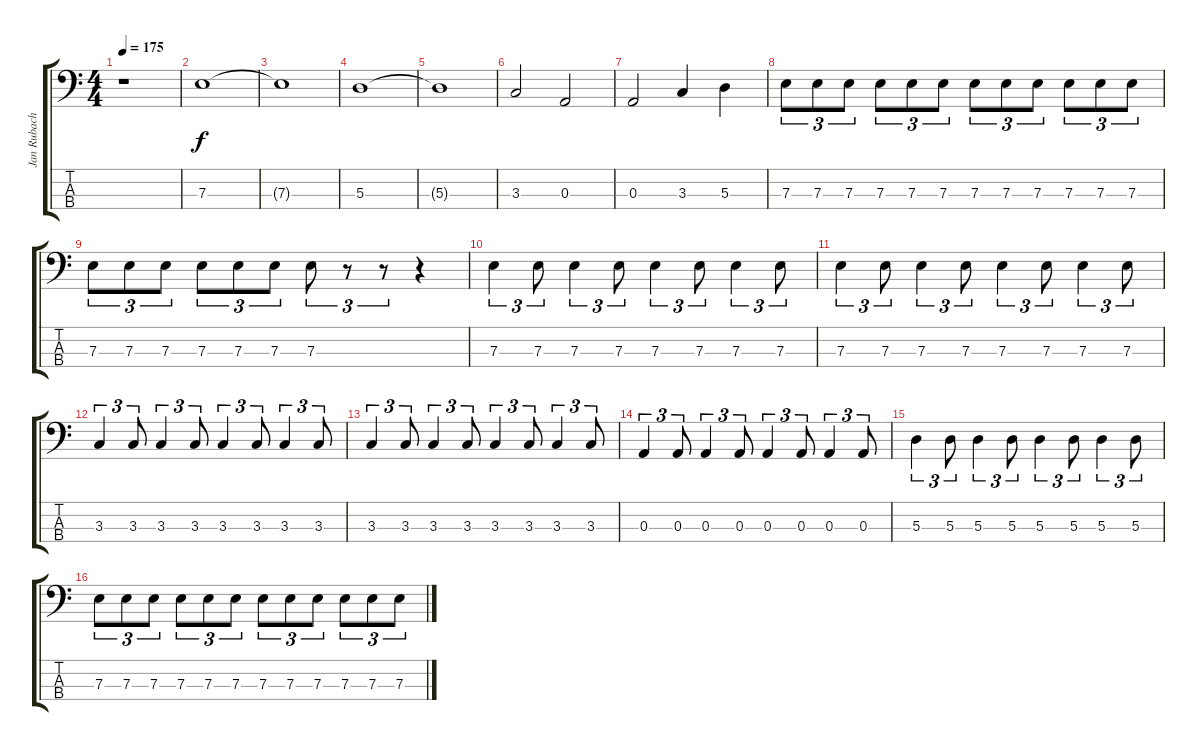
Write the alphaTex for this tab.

\track ("Jan Rubach" "Jan Rubach") {instrument electricbasspick}
\staff {score tabs}
\tuning (G2 D2 A1 E1) {hide}
\ts (4 4)
\tempo 175
\clef f4
\ks c
r.1{dy f instrument electricbasspick} |
7.3.1 |
7.3{t}.1 |
5.3.1 |
5.3{t}.1 |
3.3.2 0.3.2 |
0.3.2 3.3.4 5.3.4 |
7.3.8{tu (3 2)} 7.3.8{tu (3 2)} 7.3.8{tu (3 2)} 7.3.8{tu (3 2)} 7.3.8{tu (3 2)} 7.3.8{tu (3 2)} 7.3.8{tu (3 2)} 7.3.8{tu (3 2)} 7.3.8{tu (3 2)} 7.3.8{tu (3 2)} 7.3.8{tu (3 2)} 7.3.8{tu (3 2)} |
7.3.8{tu (3 2)} 7.3.8{tu (3 2)} 7.3.8{tu (3 2)} 7.3.8{tu (3 2)} 7.3.8{tu (3 2)} 7.3.8{tu (3 2)} 7.3.8{tu (3 2)} r.8{tu (3 2)} r.8{tu (3 2)} r.4 |
7.3.4{tu (3 2)} 7.3.8{tu (3 2)} 7.3.4{tu (3 2)} 7.3.8{tu (3 2)} 7.3.4{tu (3 2)} 7.3.8{tu (3 2)} 7.3.4{tu (3 2)} 7.3.8{tu (3 2)} |
7.3.4{tu (3 2)} 7.3.8{tu (3 2)} 7.3.4{tu (3 2)} 7.3.8{tu (3 2)} 7.3.4{tu (3 2)} 7.3.8{tu (3 2)} 7.3.4{tu (3 2)} 7.3.8{tu (3 2)} |
3.3.4{tu (3 2)} 3.3.8{tu (3 2)} 3.3.4{tu (3 2)} 3.3.8{tu (3 2)} 3.3.4{tu (3 2)} 3.3.8{tu (3 2)} 3.3.4{tu (3 2)} 3.3.8{tu (3 2)} |
3.3.4{tu (3 2)} 3.3.8{tu (3 2)} 3.3.4{tu (3 2)} 3.3.8{tu (3 2)} 3.3.4{tu (3 2)} 3.3.8{tu (3 2)} 3.3.4{tu (3 2)} 3.3.8{tu (3 2)} |
0.3.4{tu (3 2)} 0.3.8{tu (3 2)} 0.3.4{tu (3 2)} 0.3.8{tu (3 2)} 0.3.4{tu (3 2)} 0.3.8{tu (3 2)} 0.3.4{tu (3 2)} 0.3.8{tu (3 2)} |
5.3.4{tu (3 2)} 5.3.8{tu (3 2)} 5.3.4{tu (3 2)} 5.3.8{tu (3 2)} 5.3.4{tu (3 2)} 5.3.8{tu (3 2)} 5.3.4{tu (3 2)} 5.3.8{tu (3 2)} |
7.3.8{tu (3 2)} 7.3.8{tu (3 2)} 7.3.8{tu (3 2)} 7.3.8{tu (3 2)} 7.3.8{tu (3 2)} 7.3.8{tu (3 2)} 7.3.8{tu (3 2)} 7.3.8{tu (3 2)} 7.3.8{tu (3 2)} 7.3.8{tu (3 2)} 7.3.8{tu (3 2)} 7.3.8{tu (3 2)}
